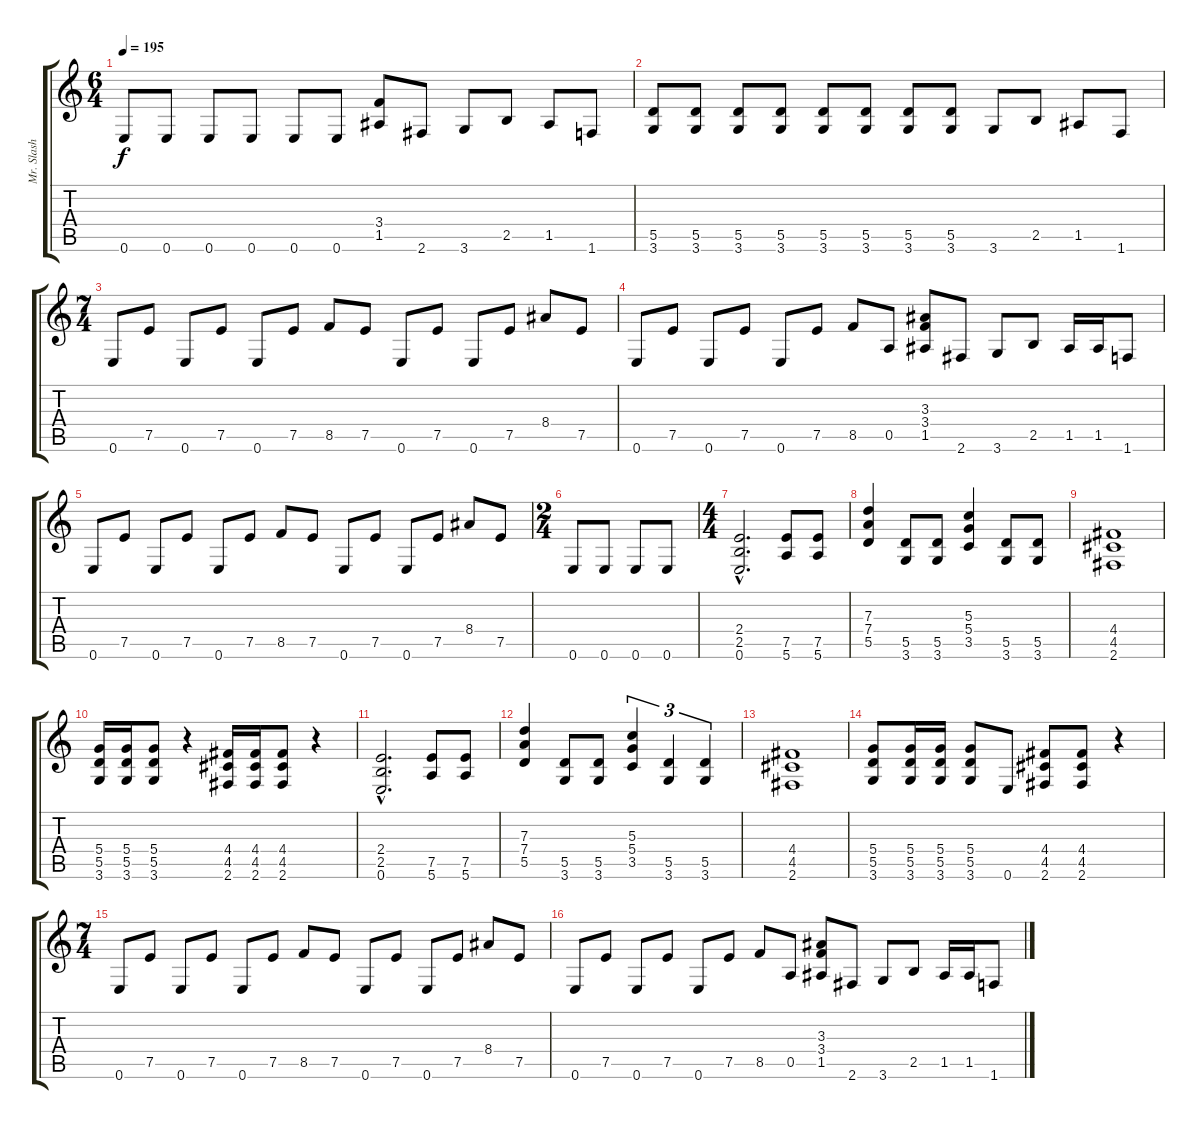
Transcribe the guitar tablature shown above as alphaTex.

\track ("Mr. Slash" "Mr. Slash") {instrument distortionguitar}
\staff {score tabs}
\tuning (E4 B3 G3 D3 A2 E2) {hide}
\ts (6 4)
\tempo 195
\clef g2
\ks c
0.6.8{dy f} 0.6.8 0.6.8 0.6.8 0.6.8 0.6.8 (3.4 1.5).8 2.6.8 3.6.8 2.5.8 1.5.8 1.6.8 |
(5.5 3.6).8 (5.5 3.6).8 (5.5 3.6).8 (5.5 3.6).8 (5.5 3.6).8 (5.5 3.6).8 (5.5 3.6).8 (5.5 3.6).8 3.6.8 2.5.8 1.5.8 1.6.8 |
\ts (7 4)
0.6.8 7.5.8 0.6.8 7.5.8 0.6.8 7.5.8 8.5.8 7.5.8 0.6.8 7.5.8 0.6.8 7.5.8 8.4.8 7.5.8 |
0.6.8 7.5.8 0.6.8 7.5.8 0.6.8 7.5.8 8.5.8 0.5.8 (3.3 3.4 1.5).8 2.6.8 3.6.8 2.5.8 1.5.16 1.5.16 1.6.8 |
0.6.8 7.5.8 0.6.8 7.5.8 0.6.8 7.5.8 8.5.8 7.5.8 0.6.8 7.5.8 0.6.8 7.5.8 8.4.8 7.5.8 |
\ts (2 4)
0.6.8 0.6.8 0.6.8 0.6.8 |
\ts (4 4)
(2.4{hac} 2.5{hac} 0.6{hac}).2{d} (7.5 5.6).8 (7.5 5.6).8 |
(7.3 7.4 5.5).4 (5.5 3.6).8 (5.5 3.6).8 (5.3 5.4 3.5).4 (5.5 3.6).8 (5.5 3.6).8 |
(4.4 4.5 2.6).1 |
(5.4 5.5 3.6).16 (5.4 5.5 3.6).16 (5.4 5.5 3.6).8 r.4 (4.4 4.5 2.6).16 (4.4 4.5 2.6).16 (4.4 4.5 2.6).8 r.4 |
(2.4{hac} 2.5{hac} 0.6{hac}).2{d} (7.5 5.6).8 (7.5 5.6).8 |
(7.3 7.4 5.5).4 (5.5 3.6).8 (5.5 3.6).8 (5.3 5.4 3.5).4{tu (3 2)} (5.5 3.6).4{tu (3 2)} (5.5 3.6).4{tu (3 2)} |
(4.4 4.5 2.6).1 |
(5.4 5.5 3.6).8 (5.4 5.5 3.6).16 (5.4 5.5 3.6).16 (5.4 5.5 3.6).8 0.6.8 (4.4 4.5 2.6).8 (4.4 4.5 2.6).8 r.4 |
\ts (7 4)
0.6.8 7.5.8 0.6.8 7.5.8 0.6.8 7.5.8 8.5.8 7.5.8 0.6.8 7.5.8 0.6.8 7.5.8 8.4.8 7.5.8 |
0.6.8 7.5.8 0.6.8 7.5.8 0.6.8 7.5.8 8.5.8 0.5.8 (3.3 3.4 1.5).8 2.6.8 3.6.8 2.5.8 1.5.16 1.5.16 1.6.8
